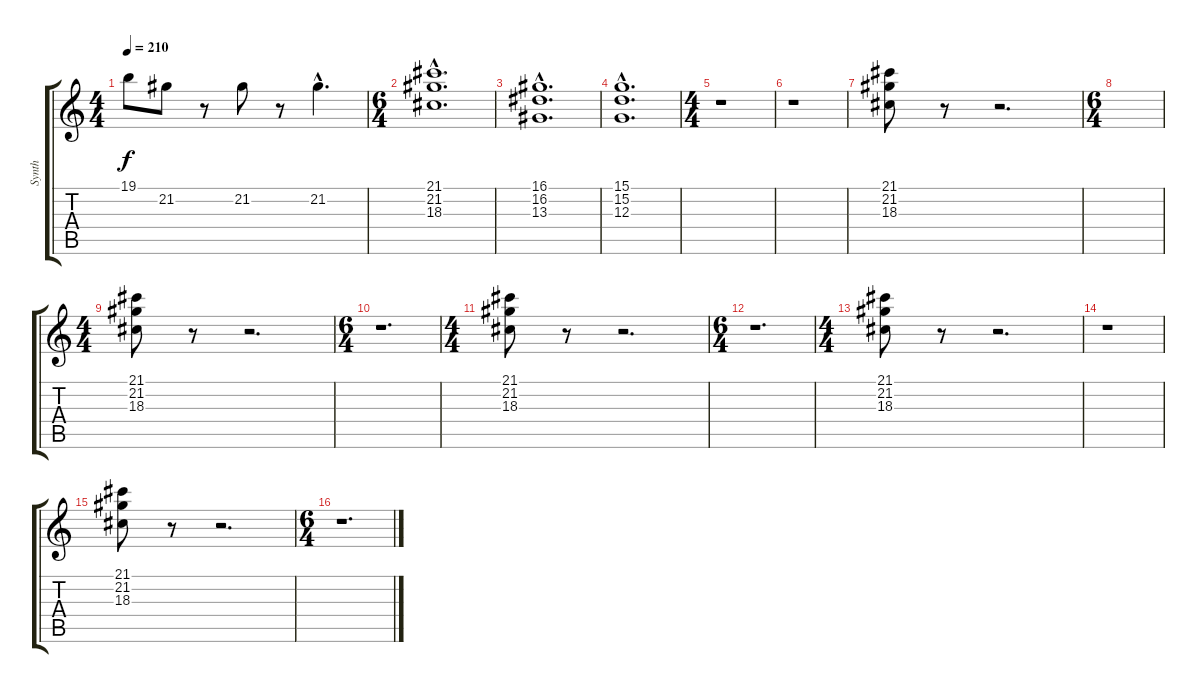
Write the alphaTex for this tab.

\track ("Synth" "Synth") {instrument rockorgan}
\staff {score tabs}
\tuning (E4 B3 G3 D3 A2 E2) {hide}
\ts (4 4)
\tempo 210
\clef g2
\ks c
19.1.8{dy f} 21.2.8 r.8 21.2.8 r.8 21.2{hac}.4{d} |
\ts (6 4)
(21.1{hac} 21.2{hac} 18.3{hac}).1{d} |
(16.1{hac} 16.2{hac} 13.3{hac}).1{d} |
(15.1{hac} 15.2{hac} 12.3{hac}).1{d} |
\ts (4 4)
r.1 |
r.1 |
(21.1 21.2 18.3).8 r.8 r.2{d} |
\ts (6 4)
|
\ts (4 4)
(21.1 21.2 18.3).8 r.8 r.2{d} |
\ts (6 4)
r.1{d} |
\ts (4 4)
(21.1 21.2 18.3).8 r.8 r.2{d} |
\ts (6 4)
r.1{d} |
\ts (4 4)
(21.1 21.2 18.3).8 r.8 r.2{d} |
r.1 |
(21.1 21.2 18.3).8 r.8 r.2{d} |
\ts (6 4)
r.1{d}
